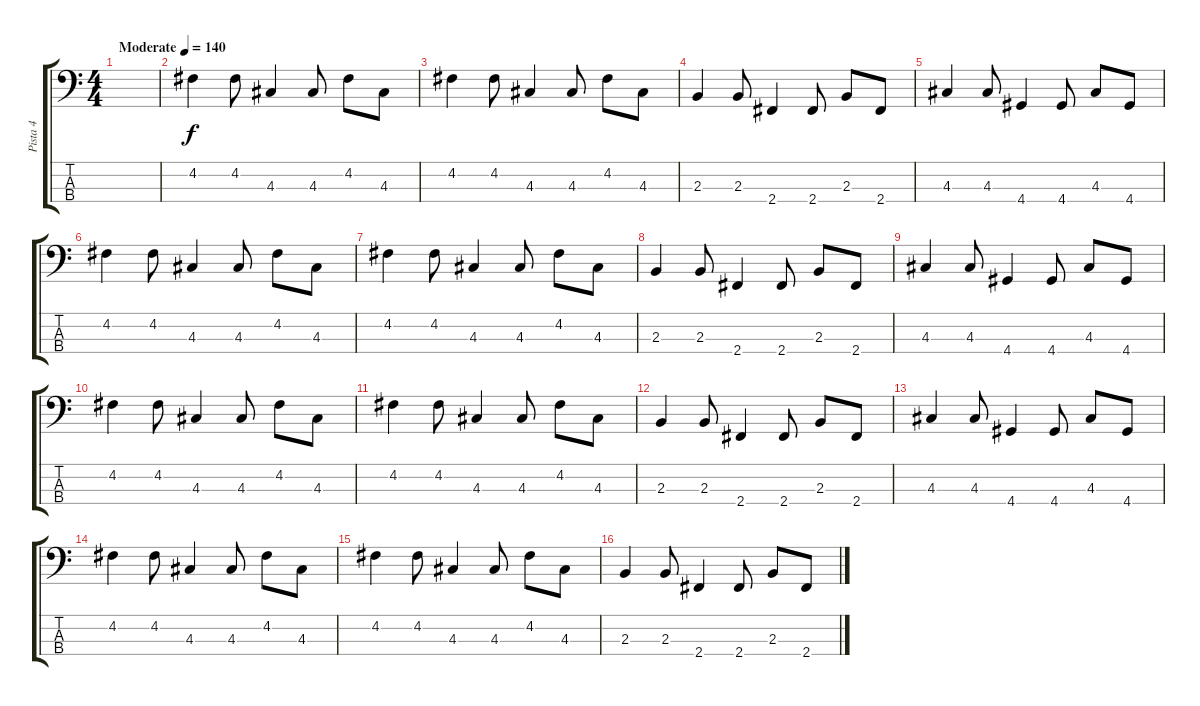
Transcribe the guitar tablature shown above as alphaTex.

\track ("Pista 4" "Pista 4") {instrument electricbassfinger}
\staff {score tabs}
\tuning (G2 D2 A1 E1) {hide}
\ts (4 4)
\tempo (140 "Moderate")
\clef f4
\ks c
|
4.2.4 4.2.8 4.3.4 4.3.8 4.2.8 4.3.8 |
4.2.4 4.2.8 4.3.4 4.3.8 4.2.8 4.3.8 |
2.3.4 2.3.8 2.4.4 2.4.8 2.3.8 2.4.8 |
4.3.4 4.3.8 4.4.4 4.4.8 4.3.8 4.4.8 |
4.2.4 4.2.8 4.3.4 4.3.8 4.2.8 4.3.8 |
4.2.4 4.2.8 4.3.4 4.3.8 4.2.8 4.3.8 |
2.3.4 2.3.8 2.4.4 2.4.8 2.3.8 2.4.8 |
4.3.4 4.3.8 4.4.4 4.4.8 4.3.8 4.4.8 |
4.2.4 4.2.8 4.3.4 4.3.8 4.2.8 4.3.8 |
4.2.4 4.2.8 4.3.4 4.3.8 4.2.8 4.3.8 |
2.3.4 2.3.8 2.4.4 2.4.8 2.3.8 2.4.8 |
4.3.4 4.3.8 4.4.4 4.4.8 4.3.8 4.4.8 |
4.2.4 4.2.8 4.3.4 4.3.8 4.2.8 4.3.8 |
4.2.4 4.2.8 4.3.4 4.3.8 4.2.8 4.3.8 |
2.3.4 2.3.8 2.4.4 2.4.8 2.3.8 2.4.8
